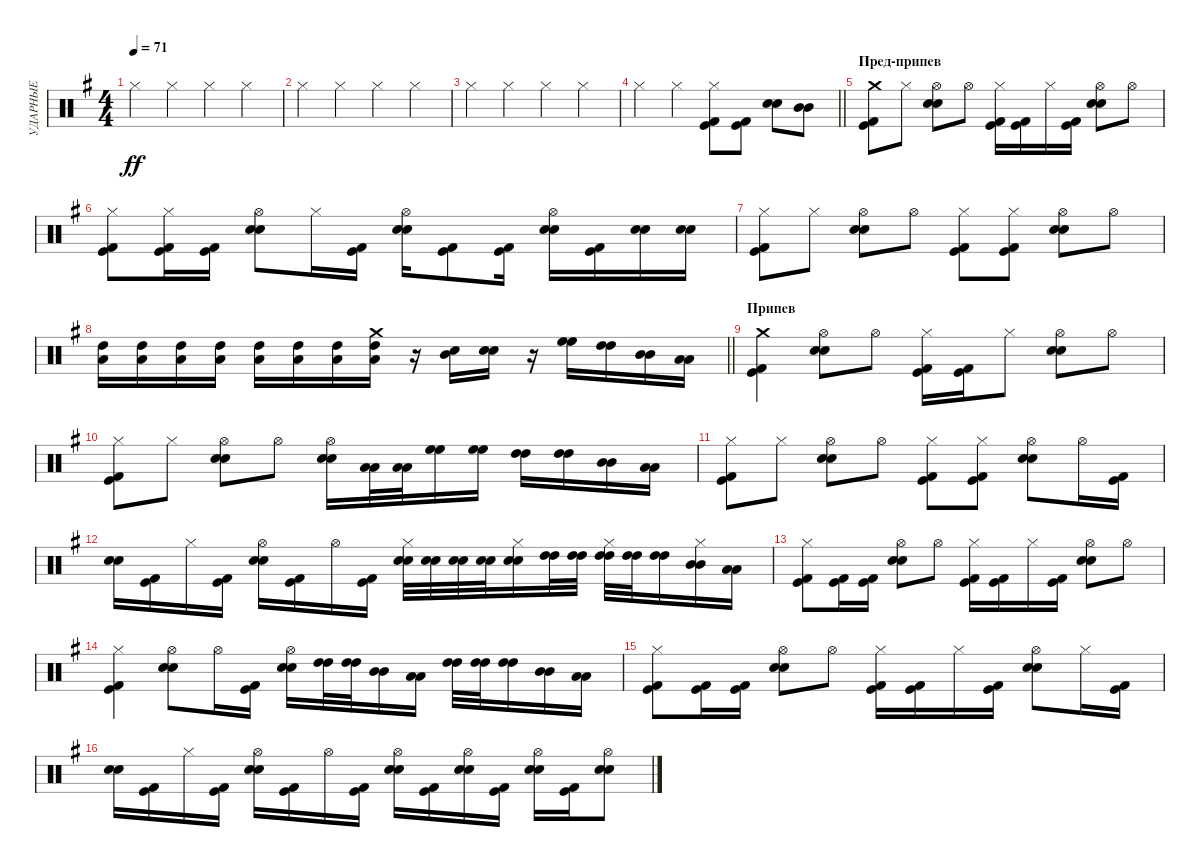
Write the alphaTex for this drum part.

\track ("УДАРНЫЕ" "УДАРНЫЕ") {instrument percussion}
\staff {score}
\articulation defaults
\ts (4 4)
\tempo 71
\clef neutral
\ks eminor "Hi-Hat (closed)".4{dy ff} "Hi-Hat (closed)".4 "Hi-Hat (closed)".4 "Hi-Hat (closed)".4
|
"Hi-Hat (closed)".4 "Hi-Hat (closed)".4 "Hi-Hat (closed)".4 "Hi-Hat (closed)".4 |
"Hi-Hat (closed)".4 "Hi-Hat (closed)".4 "Hi-Hat (closed)".4 "Hi-Hat (closed)".4 |
\barLineRight lightlight "Hi-Hat (closed)".4 "Hi-Hat (closed)".4
("Hi-Hat (closed)" "Kick (hit)" "Kick (hit) 2").8 ("Kick (hit) 2" "Kick (hit)").8 ("Electric Snare (hit)" "Snare (hit) 2").8 ("Mid Tom (hit)" "Mid Tom (hit)").8 |
\section ("" "Пред-припев")
("Crash medium (hit)" "Kick (hit) 2" "Kick (hit)").8 "Hi-Hat (closed)".8 ("Hi-Hat (open)" "Snare (hit) 2" "Electric Snare (hit)").8 "Hi-Hat (open)".8 ("Hi-Hat (closed)" "Kick (hit)" "Kick (hit) 2").16 ("Kick (hit)" "Kick (hit) 2").16 "Hi-Hat (closed)".16 ("Kick (hit)" "Kick (hit) 2").16 ("Hi-Hat (open)" "Snare (hit) 2" "Electric Snare (hit)").8 "Hi-Hat (open)".8 |
("Hi-Hat (closed)" "Kick (hit)" "Kick (hit) 2").8 ("Hi-Hat (closed)" "Kick (hit)" "Kick (hit) 2").16 ("Kick (hit)" "Kick (hit) 2").16 ("Hi-Hat (open)" "Snare (hit) 2" "Electric Snare (hit)").8 "Hi-Hat (closed)".16 ("Kick (hit)" "Kick (hit) 2").16 ("Hi-Hat (open)" "Snare (hit) 2" "Electric Snare (hit)").16 ("Kick (hit) 2" "Kick (hit)").8 ("Kick (hit) 2" "Kick (hit)").16 ("Hi-Hat (open)" "Electric Snare (hit)" "Snare (hit) 2").16 ("Kick (hit)" "Kick (hit) 2").16 ("Electric Snare (hit)" "Snare (hit) 2").16 ("Electric Snare (hit)" "Snare (hit) 2").16 |
("Hi-Hat (closed)" "Kick (hit) 2" "Kick (hit)").8 "Hi-Hat (closed)".8 ("Hi-Hat (open)" "Electric Snare (hit)" "Snare (hit) 2").8 "Hi-Hat (open)".8 ("Hi-Hat (closed)" "Kick (hit)" "Kick (hit) 2").8 ("Hi-Hat (closed)" "Kick (hit)" "Kick (hit) 2").8 ("Hi-Hat (open)" "Electric Snare (hit)" "Snare (hit) 2").8 "Hi-Hat (open)".8 |
\barLineRight lightlight
("Low Tom (hit)" "High Tom (hit)").16 ("Low Tom (hit)" "High Tom (hit)").16 ("Low Tom (hit)" "High Tom (hit)").16 ("Low Tom (hit)" "High Tom (hit)").16 ("Low Tom (hit)" "High Tom (hit)").16 ("Low Tom (hit)" "High Tom (hit)").16 ("Low Tom (hit)" "High Tom (hit)").16 ("Crash medium (hit)" "Low Tom (hit)" "High Tom (hit)").16 r.16 ("Mid Tom (hit)" "Snare (hit) 2").16 ("Snare (hit) 2" "Electric Snare (hit)").16 r.16 ("High Floor Tom (hit)" "High Floor Tom (hit)").16 ("High Tom (hit)" "High Tom (hit)").16 ("Mid Tom (hit)" "Mid Tom (hit)").16 ("Low Tom (hit)" "Low Tom (hit)").16 |
\section ("" "Припев")
("Crash medium (hit)" "Kick (hit)" "Kick (hit) 2").4 ("Hi-Hat (open)" "Electric Snare (hit)" "Snare (hit) 2").8 "Hi-Hat (open)".8 ("Hi-Hat (closed)" "Kick (hit)" "Kick (hit) 2").16 ("Kick (hit)" "Kick (hit) 2").16 "Hi-Hat (closed)".8 ("Hi-Hat (open)" "Electric Snare (hit)" "Snare (hit) 2").8 "Hi-Hat (open)".8 |
("Hi-Hat (closed)" "Kick (hit)" "Kick (hit) 2").8 "Hi-Hat (closed)".8 ("Hi-Hat (open)" "Electric Snare (hit)" "Snare (hit) 2").8 "Hi-Hat (open)".8 ("Hi-Hat (open)" "Electric Snare (hit)" "Snare (hit) 2").16 ("Low Tom (hit)" "Low Tom (hit)").32 ("Low Tom (hit)" "Low Tom (hit)").32 ("High Floor Tom (hit)" "High Floor Tom (hit)").16 ("High Floor Tom (hit)" "High Floor Tom (hit)").16 ("High Tom (hit)" "High Tom (hit)").16 ("High Tom (hit)" "High Tom (hit)").16 ("Mid Tom (hit)" "Mid Tom (hit)").16 ("Low Tom (hit)" "Low Tom (hit)").16 |
("Hi-Hat (closed)" "Kick (hit)" "Kick (hit) 2").8 "Hi-Hat (closed)".8 ("Hi-Hat (open)" "Electric Snare (hit)" "Snare (hit) 2").8 "Hi-Hat (open)".8 ("Hi-Hat (closed)" "Kick (hit)" "Kick (hit) 2").8 ("Hi-Hat (closed)" "Kick (hit)" "Kick (hit) 2").8 ("Hi-Hat (open)" "Electric Snare (hit)" "Snare (hit) 2").8 "Hi-Hat (open)".16 ("Kick (hit)" "Kick (hit) 2").16 |
("Electric Snare (hit)" "Snare (hit) 2").16 ("Kick (hit)" "Kick (hit) 2").16 "Hi-Hat (closed)".16 ("Kick (hit)" "Kick (hit) 2").16 ("Hi-Hat (open)" "Electric Snare (hit)" "Snare (hit) 2").16 ("Kick (hit)" "Kick (hit) 2").16 "Hi-Hat (open)".16 ("Kick (hit)" "Kick (hit) 2").16 ("Hi-Hat (closed)" "Snare (hit) 2" "Electric Snare (hit)").32 ("Snare (hit) 2" "Electric Snare (hit)").32 ("Snare (hit) 2" "Electric Snare (hit)").32 ("Snare (hit) 2" "Electric Snare (hit)").32 ("Hi-Hat (closed)" "Snare (hit) 2" "Electric Snare (hit)").16 ("High Tom (hit)" "High Tom (hit)").32 ("High Tom (hit)" "High Tom (hit)").32 ("Hi-Hat (closed)" "High Tom (hit)" "High Tom (hit)").32 ("High Tom (hit)" "High Tom (hit)").32 ("High Tom (hit)" "High Tom (hit)").16 ("Hi-Hat (closed)" "Mid Tom (hit)" "Mid Tom (hit)").16 ("Low Tom (hit)" "Low Tom (hit)").16 |
("Hi-Hat (closed)" "Kick (hit)" "Kick (hit) 2").8 ("Kick (hit)" "Kick (hit) 2").16 ("Kick (hit)" "Kick (hit) 2").16 ("Hi-Hat (open)" "Electric Snare (hit)" "Snare (hit) 2").8 "Hi-Hat (open)".8 ("Hi-Hat (closed)" "Kick (hit)" "Kick (hit) 2").16 ("Kick (hit)" "Kick (hit) 2").16 "Hi-Hat (closed)".16 ("Kick (hit)" "Kick (hit) 2").16 ("Hi-Hat (open)" "Electric Snare (hit)" "Snare (hit) 2").8 "Hi-Hat (open)".8 |
("Hi-Hat (closed)" "Kick (hit)" "Kick (hit) 2").4 ("Hi-Hat (open)" "Electric Snare (hit)" "Snare (hit) 2").8 "Hi-Hat (open)".16 ("Kick (hit)" "Kick (hit) 2").16 ("Hi-Hat (open)" "Snare (hit) 2" "Electric Snare (hit)").16 ("High Tom (hit)" "High Tom (hit)").32 ("High Tom (hit)" "High Tom (hit)").32 ("Mid Tom (hit)" "Mid Tom (hit)").16 ("Low Tom (hit)" "Low Tom (hit)").16 ("High Tom (hit)" "High Tom (hit)").32 ("High Tom (hit)" "High Tom (hit)").32 ("High Tom (hit)" "High Tom (hit)").16 ("Mid Tom (hit)" "Mid Tom (hit)").16 ("Low Tom (hit)" "Low Tom (hit)").16 |
("Hi-Hat (closed)" "Kick (hit)" "Kick (hit) 2").8 ("Kick (hit)" "Kick (hit) 2").16 ("Kick (hit)" "Kick (hit) 2").16 ("Hi-Hat (open)" "Electric Snare (hit)" "Snare (hit) 2").8 "Hi-Hat (open)".8 ("Hi-Hat (closed)" "Kick (hit)" "Kick (hit) 2").16 ("Kick (hit)" "Kick (hit) 2").16 "Hi-Hat (closed)".16 ("Kick (hit)" "Kick (hit) 2").16 ("Hi-Hat (open)" "Electric Snare (hit)" "Snare (hit) 2").8 "Hi-Hat (closed)".16 ("Kick (hit)" "Kick (hit) 2").16 |
("Electric Snare (hit)" "Snare (hit) 2").16 ("Kick (hit)" "Kick (hit) 2").16 "Hi-Hat (closed)".16 ("Kick (hit)" "Kick (hit) 2").16 ("Hi-Hat (open)" "Snare (hit) 2" "Electric Snare (hit)").16 ("Kick (hit)" "Kick (hit) 2").16 "Hi-Hat (open)".16 ("Kick (hit)" "Kick (hit) 2").16 ("Hi-Hat (open)" "Electric Snare (hit)" "Snare (hit) 2").16 ("Kick (hit)" "Kick (hit) 2").16 ("Hi-Hat (open)" "Electric Snare (hit)" "Snare (hit) 2").16 ("Kick (hit)" "Kick (hit) 2").16 ("Hi-Hat (open)" "Electric Snare (hit)" "Snare (hit) 2").16 ("Kick (hit)" "Kick (hit) 2").16 ("Hi-Hat (open)" "Electric Snare (hit)" "Snare (hit) 2").8
